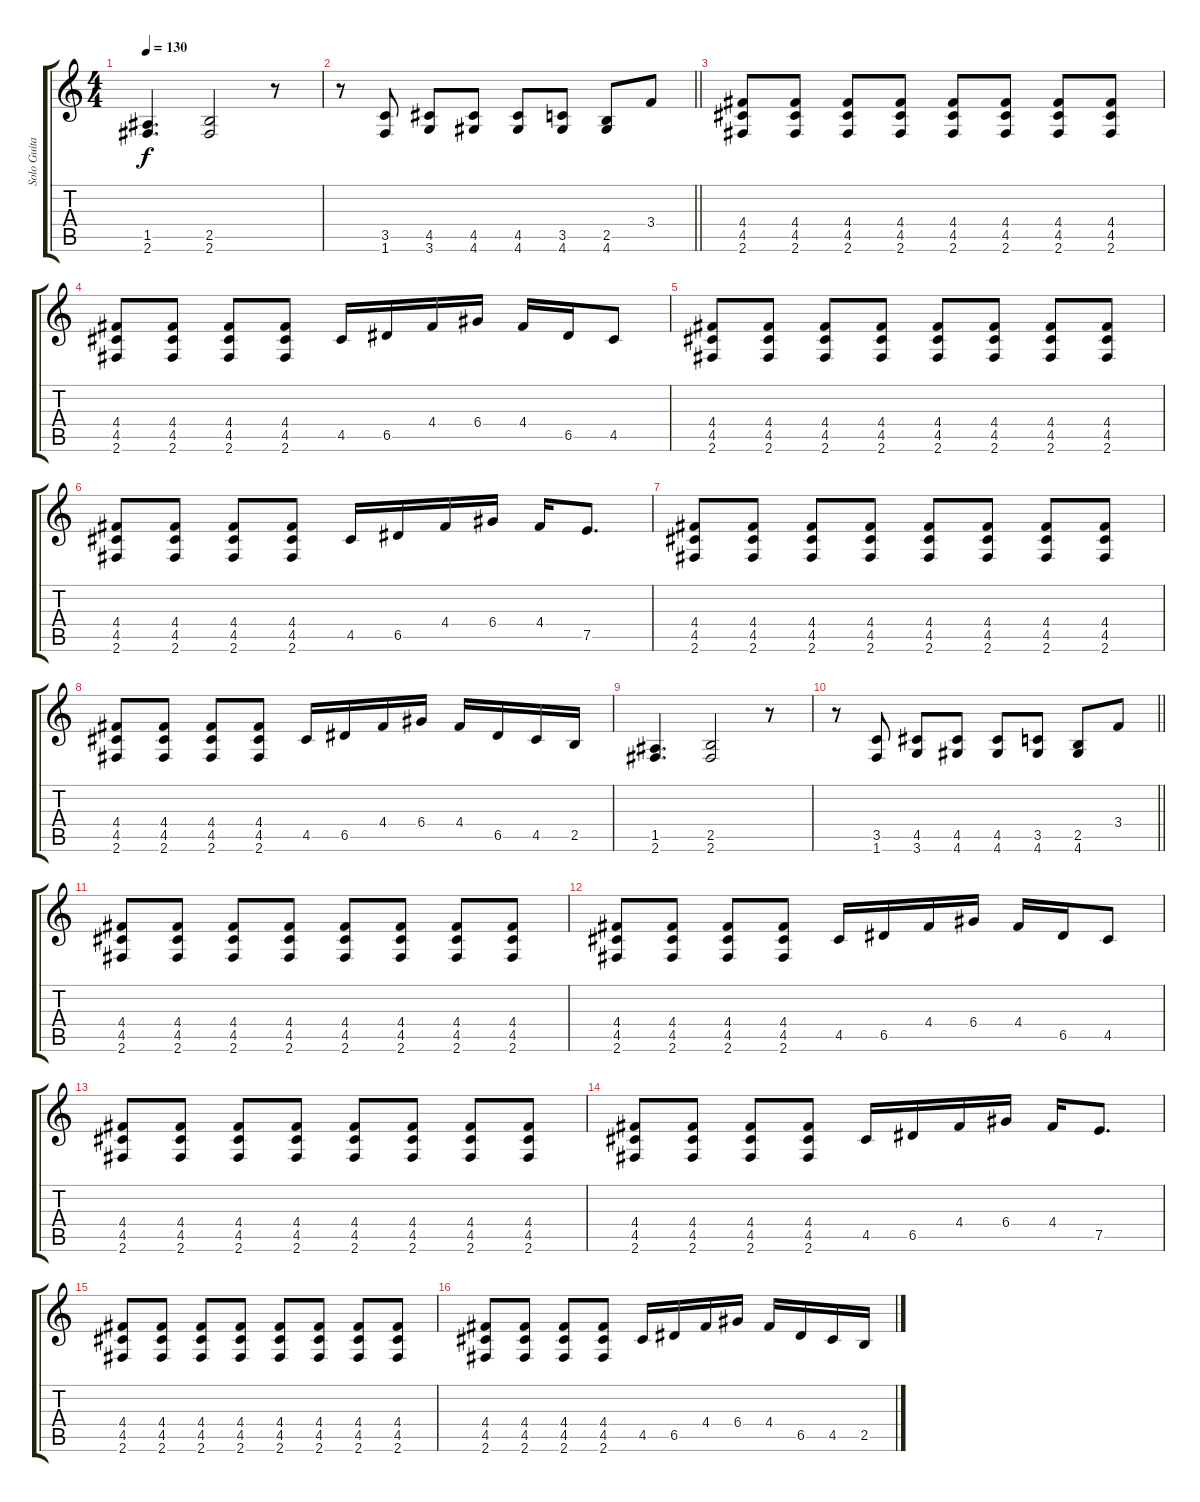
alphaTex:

\track ("Solo Guitar" "Solo Guita") {instrument overdrivenguitar}
\staff {score tabs}
\tuning (E4 B3 G3 D3 A2 E2) {hide}
\ts (4 4)
\tempo 130
\clef g2
\ks c
(1.5 2.6).4{d dy f volume 12} (2.5 2.6).2 r.8 |
\barLineRight lightlight
r.8 (3.5 1.6).8 (4.5 3.6).8 (4.5 4.6).8 (4.5 4.6).8 (3.5 4.6).8 (2.5 4.6).8 3.4.8 |
(4.4 4.5 2.6).8{volume 12} (4.4 4.5 2.6).8 (4.4 4.5 2.6).8 (4.4 4.5 2.6).8 (4.4 4.5 2.6).8 (4.4 4.5 2.6).8 (4.4 4.5 2.6).8 (4.4 4.5 2.6).8 |
(4.4 4.5 2.6).8{volume 12} (4.4 4.5 2.6).8 (4.4 4.5 2.6).8 (4.4 4.5 2.6).8 4.5.16 6.5.16 4.4.16 6.4.16 4.4.16 6.5.16 4.5.8 |
(4.4 4.5 2.6).8{volume 12} (4.4 4.5 2.6).8 (4.4 4.5 2.6).8 (4.4 4.5 2.6).8 (4.4 4.5 2.6).8 (4.4 4.5 2.6).8 (4.4 4.5 2.6).8 (4.4 4.5 2.6).8 |
(4.4 4.5 2.6).8{volume 12} (4.4 4.5 2.6).8 (4.4 4.5 2.6).8 (4.4 4.5 2.6).8 4.5.16 6.5.16 4.4.16 6.4.16 4.4.16 7.5.8{d} |
(4.4 4.5 2.6).8{volume 12} (4.4 4.5 2.6).8 (4.4 4.5 2.6).8 (4.4 4.5 2.6).8 (4.4 4.5 2.6).8 (4.4 4.5 2.6).8 (4.4 4.5 2.6).8 (4.4 4.5 2.6).8 |
(4.4 4.5 2.6).8{volume 12} (4.4 4.5 2.6).8 (4.4 4.5 2.6).8 (4.4 4.5 2.6).8 4.5.16 6.5.16 4.4.16 6.4.16 4.4.16 6.5.16 4.5.16 2.5.16 |
(1.5 2.6).4{d volume 12} (2.5 2.6).2 r.8 |
\barLineRight lightlight
r.8 (3.5 1.6).8 (4.5 3.6).8 (4.5 4.6).8 (4.5 4.6).8 (3.5 4.6).8 (2.5 4.6).8 3.4.8 |
(4.4 4.5 2.6).8{volume 12} (4.4 4.5 2.6).8 (4.4 4.5 2.6).8 (4.4 4.5 2.6).8 (4.4 4.5 2.6).8 (4.4 4.5 2.6).8 (4.4 4.5 2.6).8 (4.4 4.5 2.6).8 |
(4.4 4.5 2.6).8{volume 12} (4.4 4.5 2.6).8 (4.4 4.5 2.6).8 (4.4 4.5 2.6).8 4.5.16 6.5.16 4.4.16 6.4.16 4.4.16 6.5.16 4.5.8 |
(4.4 4.5 2.6).8{volume 12} (4.4 4.5 2.6).8 (4.4 4.5 2.6).8 (4.4 4.5 2.6).8 (4.4 4.5 2.6).8 (4.4 4.5 2.6).8 (4.4 4.5 2.6).8 (4.4 4.5 2.6).8 |
(4.4 4.5 2.6).8{volume 12} (4.4 4.5 2.6).8 (4.4 4.5 2.6).8 (4.4 4.5 2.6).8 4.5.16 6.5.16 4.4.16 6.4.16 4.4.16 7.5.8{d} |
(4.4 4.5 2.6).8{volume 12} (4.4 4.5 2.6).8 (4.4 4.5 2.6).8 (4.4 4.5 2.6).8 (4.4 4.5 2.6).8 (4.4 4.5 2.6).8 (4.4 4.5 2.6).8 (4.4 4.5 2.6).8 |
(4.4 4.5 2.6).8{volume 12} (4.4 4.5 2.6).8 (4.4 4.5 2.6).8 (4.4 4.5 2.6).8 4.5.16 6.5.16 4.4.16 6.4.16 4.4.16 6.5.16 4.5.16 2.5.16
